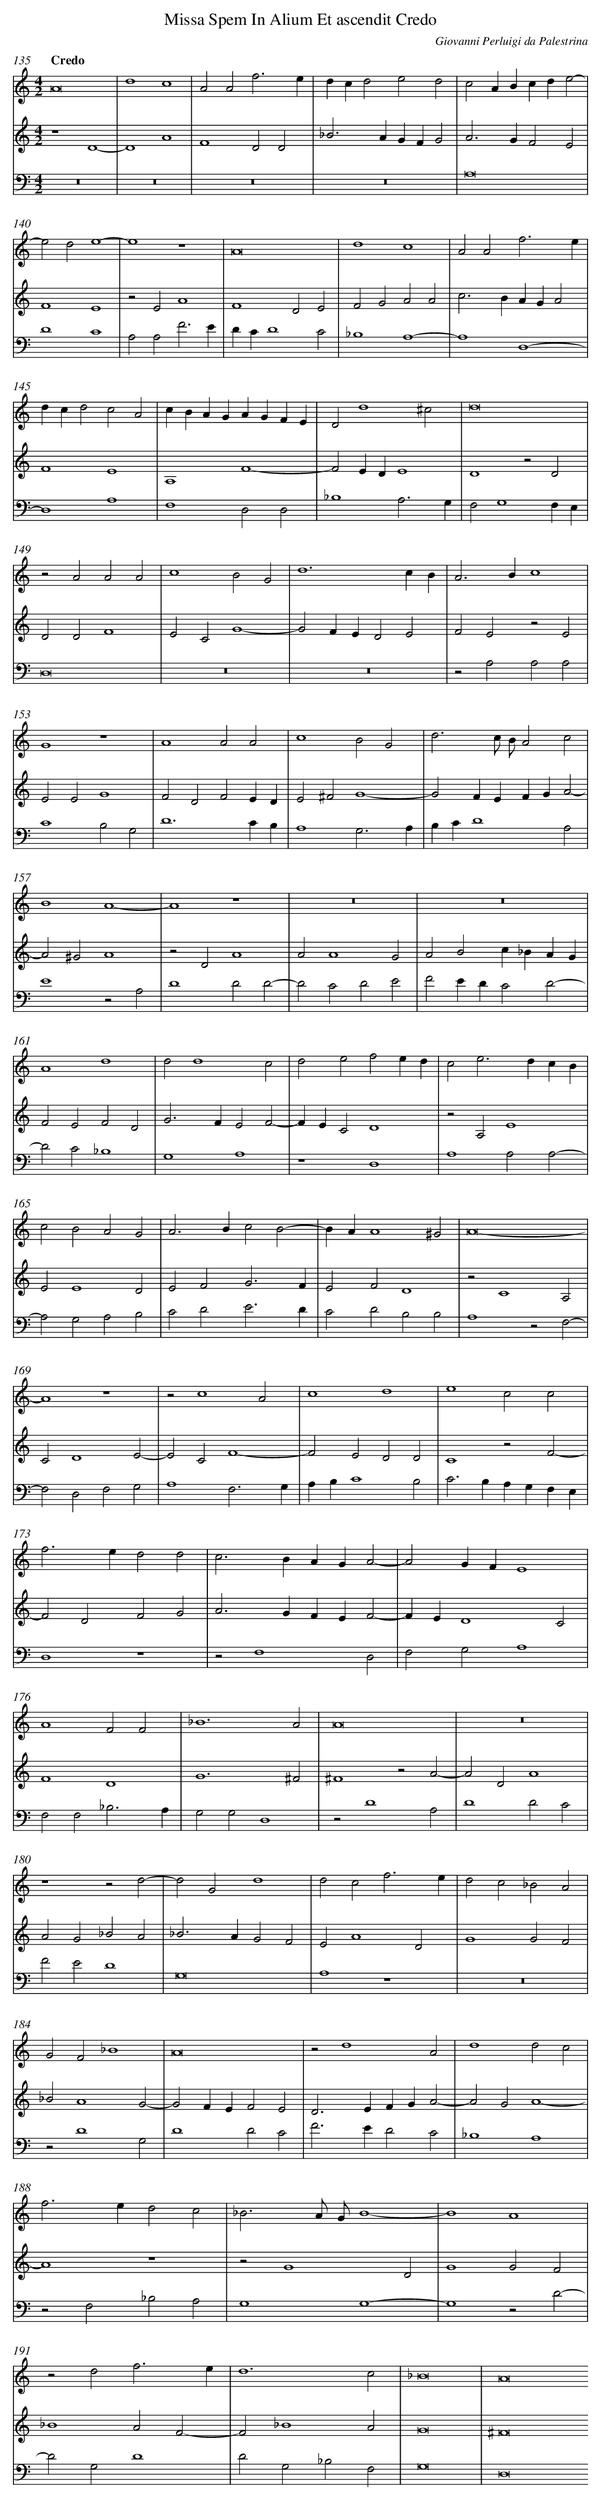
X:1
T: Missa Spem In Alium Et ascendit Credo
C: Giovanni Perluigi da Palestrina
L: 1/4
M: 4/2
Q: "Credo"
V: 1 clef=treble
V: 2 clef=treble
V: 3 clef=bass
K: C
[V:1] A8 |
[V:2] z4D4- |
[V:3] z8 |
[V:1] d4c4 |
[V:2] D4A4 |
[V:3] z8 |
[V:1] A2A2f3e |
[V:2] F4D2D2 |
[V:3] z8 |
[V:1] dcd2e2d2 |
[V:2] _B2>A2GFG2 |
[V:3] z8 |
[V:1] c2ABcde2- |
[V:2] A2>G2F2E2 |
[V:3] A,8 |
[V:1] e2d2e4- |
[V:2] F4E4 |
[V:3] D4C4 |
[V:1] e4z4 |
[V:2] z2E2A4 |
[V:3] A,2A,2F3E |
[V:1] A8 |
[V:2] F4D2E2 |
[V:3] DCD4C2 |
[V:1] d4c4 |
[V:2] F2G2A2A2 |
[V:3] _B,4A,4- |
[V:1] A2A2f3e |
[V:2] c2>B2AGA2 |
[V:3] A,4D,4- |
[V:1] dcd2c2A2 |
[V:2] F4E4 |
[V:3] D,4A,4 |
[V:1] cBAGAGFE |
[V:2] A,4F4- |
[V:3] F,4D,2D,2 |
[V:1] D2d4^c2 |
[V:2] F2EDE4 |
[V:3] _B,4A,3G, |
[V:1] d8 |
[V:2] D4z2D2 |
[V:3] F,2G,4F,E, |
[V:1] z2A2A2A2 |
[V:2] D2D2F4 |
[V:3] D,8 |
[V:1] c4B2G2 |
[V:2] E2C2G4- |
[V:3] z8 |
[V:1] d6cB |
[V:2] G2FED2E2 |
[V:3] z8 |
[V:1] A2>B2c4 |
[V:2] F2E2z2E2 |
[V:3] z2A,2A,2A,2 |
[V:1] G4z4 |
[V:2] E2E2G4 |
[V:3] C4B,2G,2 |
[V:1] A4A2A2 |
[V:2] F2D2F2ED |
[V:3] D6CB, |
[V:1] c4B2G2 |
[V:2] E2^F2G4- |
[V:3] A,4G,3A, |
[V:1] d3c/ B/A2c2 |
[V:2] G2FEFGA2- |
[V:3] B,CD4A,2 |
[V:1] B4A4- |
[V:2] A2^G2A4 |
[V:3] E4z2A,2 |
[V:1] A4z4 |
[V:2] z2D2A4 |
[V:3] D4D2D2- |
[V:1] z8 |
[V:2] A2A4G2 |
[V:3] D2C2D2E2 |
[V:1] z8 |
[V:2] A2B2c_BAG |
[V:3] F2EDC2D2- |
[V:1] A4d4 |
[V:2] F2E2F2D2 |
[V:3] D2C2_B,4 |
[V:1] d2d4c2 |
[V:2] G2>F2E2F2- |
[V:3] G,4A,4 |
[V:1] d2e2f2ed |
[V:2] FEC2D4 |
[V:3] z4D,4 |
[V:1] c2e2>d2cB |
[V:2] z2A,2E4 |
[V:3] A,4A,2A,2- |
[V:1] c2B2A2G2 |
[V:2] E2E4D2 |
[V:3] A,2G,2A,2B,2 |
[V:1] A2>B2c2B2- |
[V:2] E2F2G3F |
[V:3] C2D2E3D |
[V:1] BAA4^G2 |
[V:2] E2F2D4 |
[V:3] C2D2B,2B,2 |
[V:1] A8- |
[V:2] z2C4A,2 |
[V:3] A,4z2F,2- |
[V:1] A4z4 |
[V:2] C2D4E2- |
[V:3] F,2D,2F,2G,2 |
[V:1] z2c4A2 |
[V:2] E2C2F4- |
[V:3] A,4F,3G, |
[V:1] c4d4 |
[V:2] F2E2D2D2 |
[V:3] A,B,C4B,2 |
[V:1] e4c2c2 |
[V:2] C4z2F2- |
[V:3] C2>B,2A,G,F,E, |
[V:1] f2>e2d2d2 |
[V:2] F2D2F2G2 |
[V:3] D,4z4 |
[V:1] c2>B2AGA2- |
[V:2] A2>G2FEF2- |
[V:3] z2F,4D,2 |
[V:1] A2GFE4 |
[V:2] FED4C2 |
[V:3] F,2G,2A,4 |
[V:1] A4F2F2 |
[V:2] F4D4 |
[V:3] F,2F,2_B,3A, |
[V:1] _B6A2 |
[V:2] G6^F2 |
[V:3] G,2G,2D,4 |
[V:1] A8 |
[V:2] ^F4z2A2- |
[V:3] z2D4A,2 |
[V:1] z8 |
[V:2] A2D2A4 |
[V:3] D4D2C2 |
[V:1] z4z2d2- |
[V:2] A2G2_B2A2 |
[V:3] F2E2D4 |
[V:1] d2G2d4 |
[V:2] _B2>A2G2F2 |
[V:3] G,8 |
[V:1] d2c2f3e |
[V:2] E2A4D2 |
[V:3] A,4z4 |
[V:1] d2c2_B2A2 |
[V:2] G4G2F2 |
[V:3] z8 |
[V:1] G2F2_B4 |
[V:2] _B2A4G2- |
[V:3] z2D4G,2 |
[V:1] A8 |
[V:2] G2FEF2E2 |
[V:3] D4D2C2 |
[V:1] z2d4A2 |
[V:2] D2>E2FGA2- |
[V:3] F2>E2D2C2 |
[V:1] d4d2c2 |
[V:2] A2G2A4- |
[V:3] _B,4A,4 |
[V:1] f2>e2d2c2 |
[V:2] A4z4 |
[V:3] z2F,2_B,2A,2 |
[V:1] _B3A/ G/B4- |
[V:2] z2G4D2 |
[V:3] G,4G,4- |
[V:1] B4A4 |
[V:2] G4G2F2 |
[V:3] G,4z2D2- |
[V:1] z2d2f3e |
[V:2] _B4A2F2- |
[V:3] D2G,2D4 |
[V:1] d6c2 |
[V:2] F2_B4A2 |
[V:3] D2G,2_B,2F,2 |
[V:1] _B8 |
[V:2] G8 |
[V:3] G,8 |
[V:1] A8
[V:2] ^F8
[V:3] D,8
